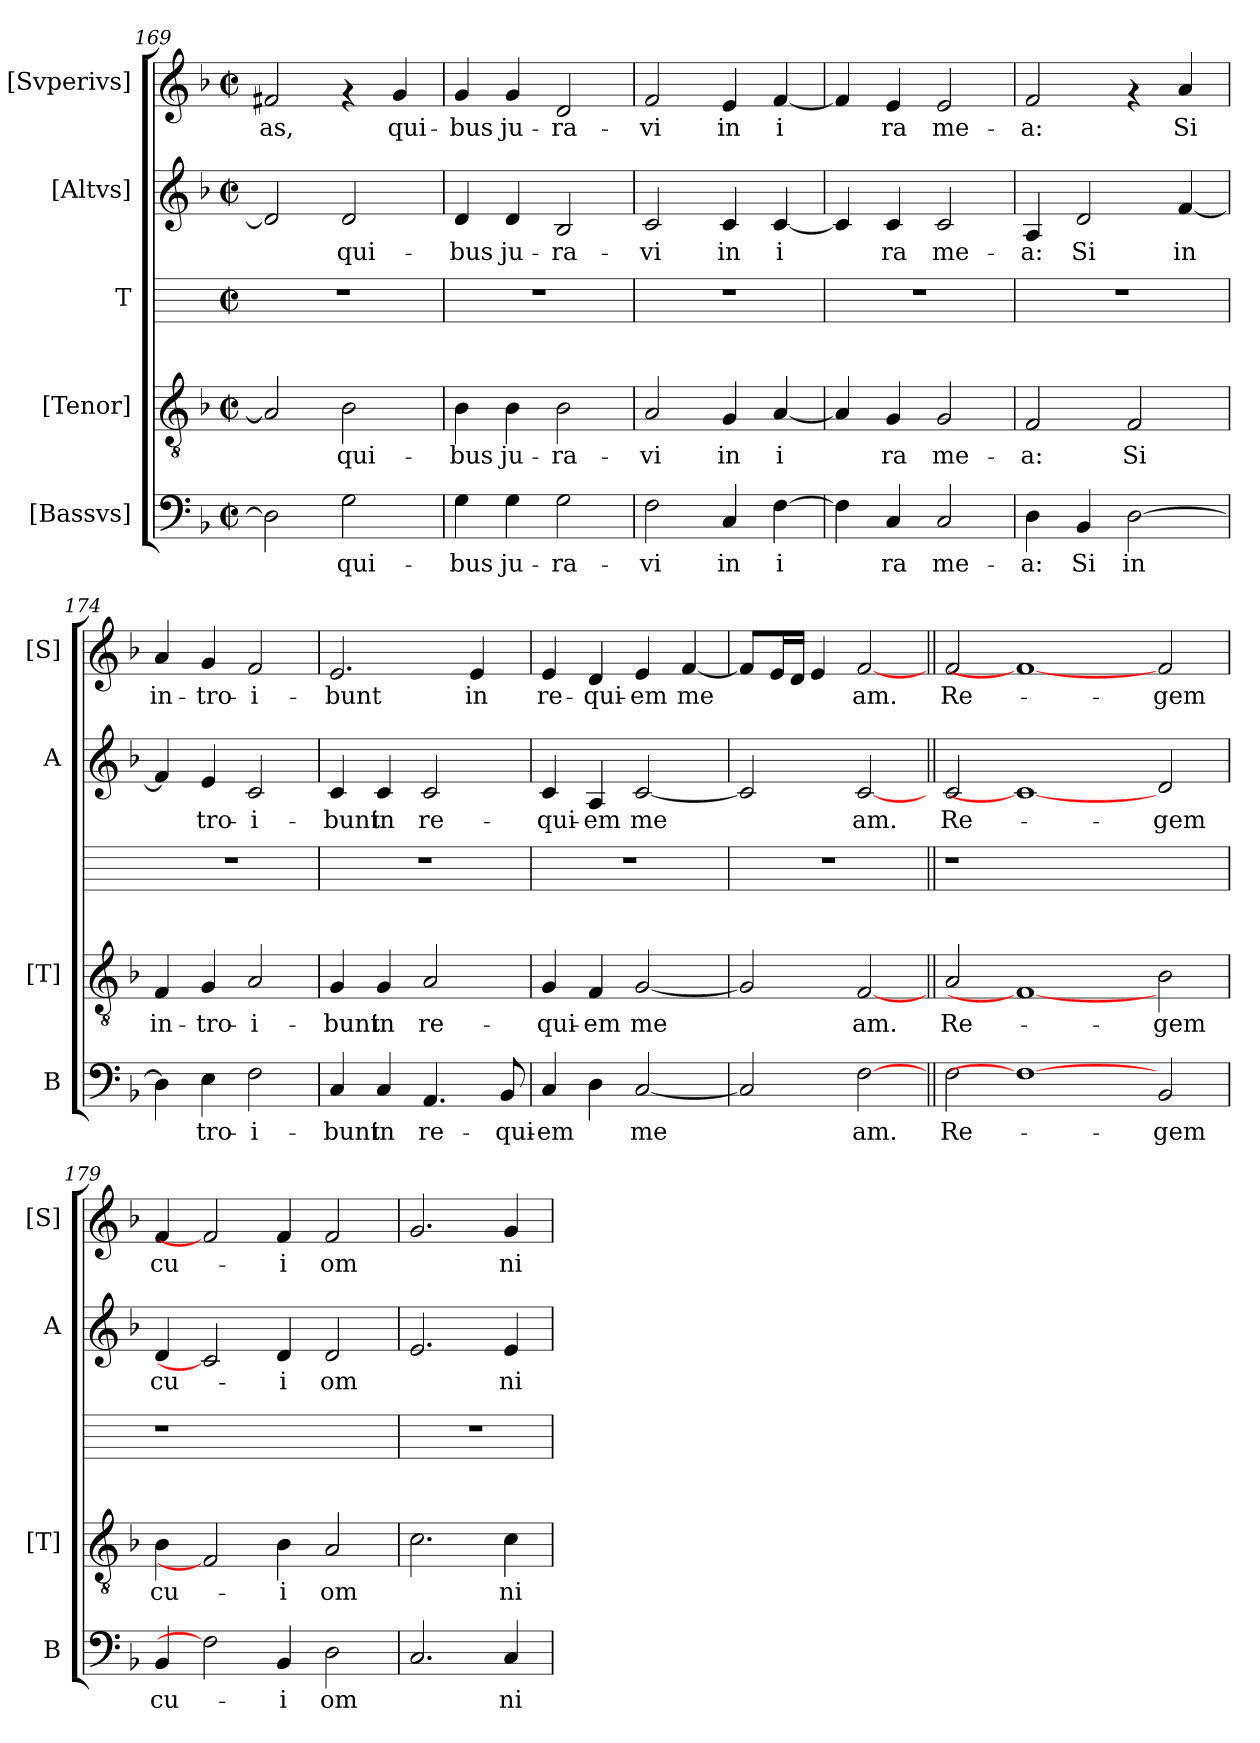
**kern	**text	**kern	**text	**kern	**kern	**text	**kern	**text
*part5	*part5	*part4	*part4	*part3	*part2	*part2	*part1	*part1
*staff5	*staff5	*staff4	*staff4	*staff3	*staff2	*staff2	*staff1	*staff1
*I"[Bassvs]	*	*I"[Tenor]	*	*I"T	*I"[Altvs]	*	*I"[Svperivs]	*
*I'B	*	*I'[T]	*	*	*I'A	*	*I'[S]	*
*clefF4	*	*clefGv2	*	*	*clefG2	*	*clefG2	*
*k[b-]	*	*k[b-]	*	*k[]	*k[b-]	*	*k[b-]	*
*F:	*	*F:	*	*C:	*F:	*	*F:	*
*M2/2	*	*M2/2	*	*M2/2	*M2/2	*	*M2/2	*
*met(c|)	*	*met(c|)	*	*met(c|)	*met(c|)	*	*met(c|)	*
=169	=169	=169	=169	=169	=169	=169	=169	=169
!	!LO:LY:b:cj	!	!LO:LY:b:cj	!	!	!LO:LY:b:cj	!	!LO:LY:b:cj
2D\]	.	2A/]	.	1r	2d/]	.	2f#X/	-as,
!	!LO:LY:b:cj	!	!LO:LY:b:cj	!	!	!LO:LY:b:cj	!	!
2G\	qui-	2B-\	qui-	.	2d/	qui-	4rf	.
!	!	!	!	!	!	!	!	!LO:LY:b:cj
.	.	.	.	.	.	.	4g/	qui-
=170	=170	=170	=170	=170	=170	=170	=170	=170
!	!LO:LY:b:cj	!	!LO:LY:b:cj	!	!	!LO:LY:b:cj	!	!LO:LY:b:cj
4G\	-bus	4B-\	-bus	1r	4d/	-bus	4g/	-bus
!	!LO:LY:b:cj	!	!LO:LY:b:cj	!	!	!LO:LY:b:cj	!	!LO:LY:b:cj
4G\	ju-	4B-\	ju-	.	4d/	ju-	4g/	ju-
!	!LO:LY:b:cj	!	!LO:LY:b:cj	!	!	!LO:LY:b:cj	!	!LO:LY:b:cj
2G\	-ra-	2B-\	-ra-	.	2B-/	-ra-	2d/	-ra-
=171	=171	=171	=171	=171	=171	=171	=171	=171
!	!LO:LY:b:cj	!	!LO:LY:b:cj	!	!	!LO:LY:b:cj	!	!LO:LY:b:cj
2F\	-vi	2A/	-vi	1r	2c/	-vi	2f/	-vi
!	!LO:LY:b:cj	!	!LO:LY:b:cj	!	!	!LO:LY:b:cj	!	!LO:LY:b:cj
4C/	in	4G/	in	.	4c/	in	4e/	in
!	!LO:LY:b:cj	!	!LO:LY:b:cj	!	!	!LO:LY:b:cj	!	!LO:LY:b:cj
[>4F\	i-	[<4A/	i-	.	[<4c/	i-	[<4f/	i-
=172	=172	=172	=172	=172	=172	=172	=172	=172
!	!LO:LY:b:cj	!	!LO:LY:b:cj	!	!	!LO:LY:b:cj	!	!LO:LY:b:cj
4F\]	--	4A/]	--	1r	4c/]	--	4f/]	--
!	!LO:LY:b:cj	!	!LO:LY:b:cj	!	!	!LO:LY:b:cj	!	!LO:LY:b:cj
4C/	-ra	4G/	-ra	.	4c/	-ra	4e/	-ra
!	!LO:LY:b:cj	!	!LO:LY:b:cj	!	!	!LO:LY:b:cj	!	!LO:LY:b:cj
2C/	me-	2G/	me-	.	2c/	me-	2e/	me-
=173	=173	=173	=173	=173	=173	=173	=173	=173
!	!LO:LY:b:cj	!	!LO:LY:b:cj	!	!	!LO:LY:b:cj	!	!LO:LY:b:cj
4D\	-a:	2F/	-a:	1r	4A/	-a:	2f/	-a:
!	!LO:LY:b:cj	!	!	!	!	!LO:LY:b:cj	!	!
4BB-/	Si	.	.	.	2d/	Si	.	.
!	!LO:LY:b:cj	!	!LO:LY:b:cj	!	!	!	!	!
[>2D\	in-	2F/	Si	.	.	.	4rf	.
!	!	!	!	!	!	!LO:LY:b:cj	!	!LO:LY:b:cj
.	.	.	.	.	[<4f/	in-	4a/	Si
=174	=174	=174	=174	=174	=174	=174	=174	=174
!	!LO:LY:b:cj	!	!LO:LY:b:cj	!	!	!LO:LY:b:cj	!	!LO:LY:b:cj
4D\]	--	4F/	in-	1r	4f/]	--	4a/	in-
!	!LO:LY:b:cj	!	!LO:LY:b:cj	!	!	!LO:LY:b:cj	!	!LO:LY:b:cj
4E\	-tro-	4G/	-tro-	.	4e/	-tro-	4g/	-tro-
!	!LO:LY:b:cj	!	!LO:LY:b:cj	!	!	!LO:LY:b:cj	!	!LO:LY:b:cj
2F\	-i-	2A/	-i-	.	2c/	-i-	2f/	-i-
!!LO:PB:g=z
=175	=175	=175	=175	=175	=175	=175	=175	=175
!	!LO:LY:b:cj	!	!LO:LY:b:cj	!	!	!LO:LY:b:cj	!	!LO:LY:b:cj
4C/	-bunt	4G/	-bunt	1r	4c/	-bunt	2.e/	-bunt
!	!LO:LY:b:cj	!	!LO:LY:b:cj	!	!	!LO:LY:b:cj	!	!
4C/	in	4G/	in	.	4c/	in	.	.
!	!LO:LY:b:cj	!	!LO:LY:b:cj	!	!	!LO:LY:b:cj	!	!
4.AA/	re-	2A/	re-	.	2c/	re-	.	.
!	!	!	!	!	!	!	!	!LO:LY:b:cj
.	.	.	.	.	.	.	4e/	in
!	!LO:LY:b:cj	!	!	!	!	!	!	!
8BB-/	-qui-	.	.	.	.	.	.	.
=176	=176	=176	=176	=176	=176	=176	=176	=176
!	!LO:LY:b:cj	!	!LO:LY:b:cj	!	!	!LO:LY:b:cj	!	!LO:LY:b:cj
4C/	-em	4G/	-qui-	1r	4c/	-qui-	4e/	re-
!	!LO:LY:b:cj	!	!LO:LY:b:cj	!	!	!LO:LY:b:cj	!	!LO:LY:b:cj
4D\	.	4F/	-em	.	4A/	-em	4d/	-qui-
!	!LO:LY:b:cj	!	!LO:LY:b:cj	!	!	!LO:LY:b:cj	!	!LO:LY:b:cj
[<2C/	me-	[<2G/	me-	.	[<2c/	me-	4e/	-em
!	!	!	!	!	!	!	!	!LO:LY:b:cj
.	.	.	.	.	.	.	[<4f/	me-
=177	=177	=177	=177	=177	=177	=177	=177	=177
!	!LO:LY:b:cj	!	!LO:LY:b:cj	!	!	!LO:LY:b:cj	!	!LO:LY:b:cj
2C/]	--	2G/]	--	1r	2c/]	--	8f/L]	--
!	!	!	!	!	!	!	!	!LO:LY:b:cj
.	.	.	.	.	.	.	16e/	--
!	!	!	!	!	!	!	!	!LO:LY:b:cj
.	.	.	.	.	.	.	16d/J	--
!	!	!	!	!	!	!	!	!LO:LY:b:cj
.	.	.	.	.	.	.	4e/	--
!	!LO:LY:b:cj	!	!LO:LY:b:cj	!	!	!LO:LY:b:cj	!	!LO:LY:b:cj
[2F	-am.	[2F	-am.	.	[2c	-am.	[2f	-am.
=178||	=178||	=178||	=178||	=178||	=178||	=178||	=178||	=178||
!	!LO:LY:b:cj	!	!LO:LY:b:cj	!	!	!LO:LY:b:cj	!	!LO:LY:b:cj
2F\	Re-	2A/	Re-	1r	2c/	Re-	2f/	Re-
1F_	.	1F_	.	.	1c_	.	1f_	.
.	.	.	.	1ryy	.	.	.	.
!	!LO:LY:b:cj	!	!LO:LY:b:cj	!	!	!LO:LY:b:cj	!	!LO:LY:b:cj
2BB-/	-gem	2B-\	-gem	.	2d/	-gem	2f/	-gem
=179	=179	=179	=179	=179	=179	=179	=179	=179
!	!LO:LY:b:cj	!	!LO:LY:b:cj	!	!	!LO:LY:b:cj	!	!LO:LY:b:cj
4BB-/	cu-	4B-\	cu-	1r	4d/	cu-	4f/	cu-
2F]	.	2F]	.	.	2c]	.	2f]	.
!	!LO:LY:b:cj	!	!LO:LY:b:cj	!	!	!LO:LY:b:cj	!	!LO:LY:b:cj
4BB-/	-i	4B-\	-i	.	4d/	-i	4f/	-i
!	!LO:LY:b:cj	!	!LO:LY:b:cj	!	!	!LO:LY:b:cj	!	!LO:LY:b:cj
2D\	om-	2A/	om-	2ryy	2d/	om-	2f/	om-
=180	=180	=180	=180	=180	=180	=180	=180	=180
!	!LO:LY:b:cj	!	!LO:LY:b:cj	!	!	!LO:LY:b:cj	!	!LO:LY:b:cj
2.C/	--	2.c\	--	1r	2.e/	--	2.g/	--
!	!LO:LY:b:cj	!	!LO:LY:b:cj	!	!	!LO:LY:b:cj	!	!LO:LY:b:cj
4C/	-ni-	4c\	-ni-	.	4e/	-ni-	4g/	-ni-
=	=	=	=	=	=	=	=	=
*-	*-	*-	*-	*-	*-	*-	*-	*-
